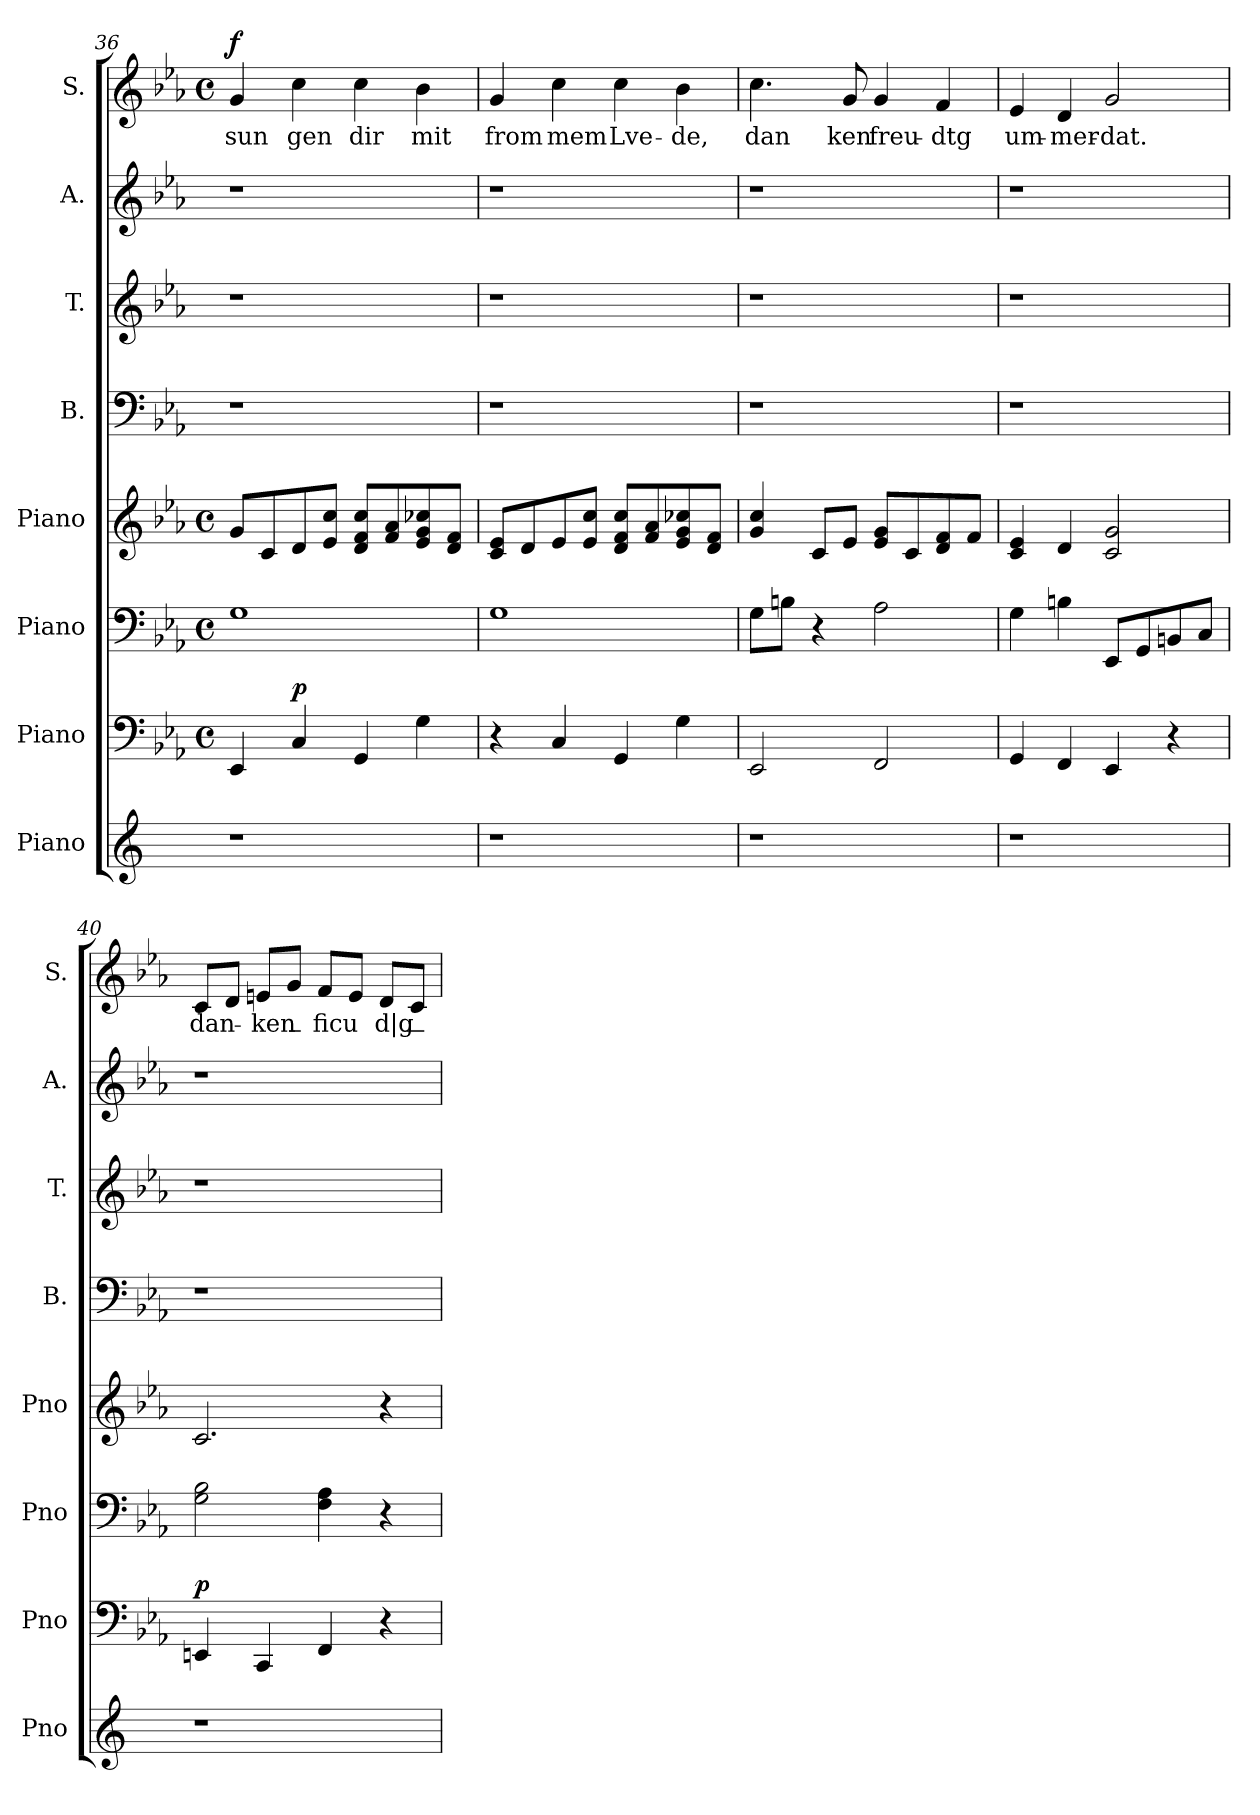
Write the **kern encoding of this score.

**kern	**kern	**dynam	**kern	**kern	**kern	**kern	**kern	**kern	**text	**dynam
*part8	*part7	*part7	*part6	*part5	*part4	*part3	*part2	*part1	*part1	*part1
*staff8	*staff7	*staff7	*staff6	*staff5	*staff4	*staff3	*staff2	*staff1	*staff1	*staff1
*I"Piano	*I"Piano	*	*I"Piano	*I"Piano	*I"B.	*I"T.	*I"A.	*I"S.	*	*
*I'Pno	*I'Pno	*	*I'Pno	*I'Pno	*I'B.	*I'T.	*I'A.	*I'S.	*	*
!!LO:PB:g=z
*clefG2	*clefF4	*	*clefF4	*clefG2	*clefF4	*clefG2	*clefG2	*clefG2	*	*
*k[]	*k[b-e-a-]	*	*k[b-e-a-]	*k[b-e-a-]	*k[b-e-a-]	*k[b-e-a-]	*k[b-e-a-]	*k[b-e-a-]	*	*
*	*M4/4	*	*M4/4	*M4/4	*	*	*	*M4/4	*	*
*	*met(c)	*	*met(c)	*met(c)	*	*	*	*met(c)	*	*
=36	=36	=36	=36	=36	=36	=36	=36	=36	=36	=36
!	!	!	!	!	!	!	!	!	!	!LO:DY:a
1r	4EE-/	.	1G	8g/L	1r	1r	1r	4g/	sun	f
.	.	.	.	8c/	.	.	.	.	.	.
!	!	!LO:DY:a	!	!	!	!	!	!	!	!
.	4C/	p	.	8d/	.	.	.	4cc\	gen	.
.	.	.	.	8e-/ 8cc/J	.	.	.	.	.	.
.	4GG/	.	.	8d/ 8f/ 8cc/L	.	.	.	4cc\	dir	.
.	.	.	.	8f/ 8a-/	.	.	.	.	.	.
.	4G\	.	.	8e-/ 8g/ 8cc-X/	.	.	.	4b-\	mit	.
.	.	.	.	8d/ 8f/J	.	.	.	.	.	.
!!LO:PB:g=z
=37	=37	=37	=37	=37	=37	=37	=37	=37	=37	=37
1r	4r	.	1G	8c/ 8e-/L	1r	1r	1r	4g/	from	.
.	.	.	.	8d/	.	.	.	.	.	.
.	4C/	.	.	8e-/	.	.	.	4cc\	mem	.
.	.	.	.	8e-/ 8cc/J	.	.	.	.	.	.
.	4GG/	.	.	8d/ 8f/ 8cc/L	.	.	.	4cc\	Lve-	.
.	.	.	.	8f/ 8a-/	.	.	.	.	.	.
.	4G\	.	.	8e-/ 8g/ 8cc-X/	.	.	.	4b-\	de,	.
.	.	.	.	8d/ 8f/J	.	.	.	.	.	.
=38	=38	=38	=38	=38	=38	=38	=38	=38	=38	=38
1r	2EE-/	.	8G\L	4g/ 4cc/	1r	1r	1r	4.cc\	dan	.
.	.	.	8Bn\J	.	.	.	.	.	.	.
.	.	.	4r	8c/L	.	.	.	.	.	.
.	.	.	.	8e-/J	.	.	.	8g/	ken	.
.	2FF/	.	2A-\	8e-/ 8g/L	.	.	.	4g/	freu-	.
.	.	.	.	8c/	.	.	.	.	.	.
.	.	.	.	8d/ 8f/	.	.	.	4f/	dtg	.
.	.	.	.	8f/J	.	.	.	.	.	.
=39	=39	=39	=39	=39	=39	=39	=39	=39	=39	=39
1r	4GG/	.	4G\	4c/ 4e-/	1r	1r	1r	4e-/	um-	.
.	4FF/	.	4Bn\	4d/	.	.	.	4d/	mer-	.
.	4EE-/	.	8EE-/L	2c/ 2g/	.	.	.	2g/	dat.	.
.	.	.	8GG/	.	.	.	.	.	.	.
.	4r	.	8BBn/	.	.	.	.	.	.	.
.	.	.	8C/J	.	.	.	.	.	.	.
!!LO:PB:g=z
=40	=40	=40	=40	=40	=40	=40	=40	=40	=40	=40
!	!	!LO:DY:a	!	!	!	!	!	!	!	!
1r	4EEn/	p	2G\ 2B-\	2.c/	1r	1r	1r	8c/L	dan-	.
.	.	.	.	.	.	.	.	8d/J	.	.
.	4CC/	.	.	.	.	.	.	8en/L	ken_	.
.	.	.	.	.	.	.	.	8g/J	.	.
.	4FF/	.	4F\ 4A-\	.	.	.	.	8f/L	ficu	.
.	.	.	.	.	.	.	.	8e/J	.	.
.	4r	.	4r	4r	.	.	.	8d/L	d|g_	.
.	.	.	.	.	.	.	.	8c/J	.	.
=	=	=	=	=	=	=	=	=	=	=
*-	*-	*-	*-	*-	*-	*-	*-	*-	*-	*-
